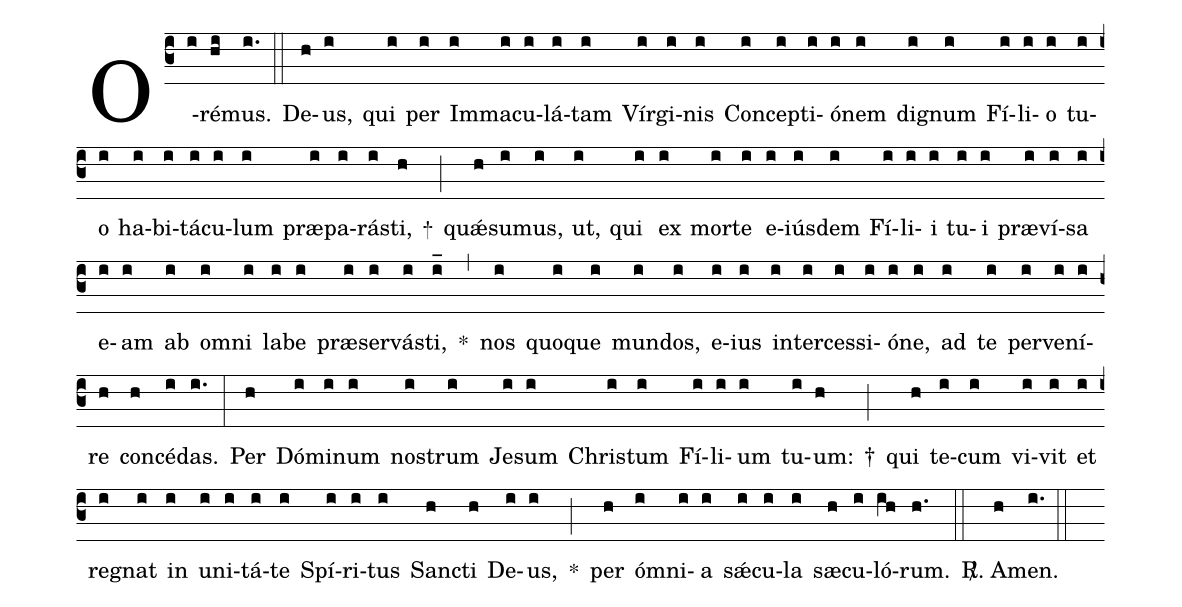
%%
(c3)
O(i)ré(hi)mus.(i.) (::)

De(h)us,(i) qui(i) per(i) Im(i)ma(i)cu(i)lá(i)tam(i) Vír(i)gi(i)nis(i) Con(i)cep(i)ti(i)ó(i)nem(i) di(i)gnum(i) Fí(i)li(i)o(i) tu(i)o(i) ha(i)bi(i)tá(i)cu(i)lum(i) præ(i)pa(i)rás(i)ti,(h) +(;)
quǽ(h)su(i)mus,(i) ut,(i) qui(i) ex(i) mor(i)te(i) e(i)iús(i)dem(i) Fí(i)li(i)i(i) tu(i)i(i) præ(i)ví(i)sa(i) e(i)am(i) ab(i) om(i)ni(i) la(i)be(i) præ(i)ser(i)vás(i)ti,(i_) *(,)
nos(i) quo(i)que(i) mun(i)dos,(i) e(i)ius(i) in(i)ter(i)ces(i)si(i)ó(i)ne,(i) ad(i) te(i) per(i)ve(i)ní(i)re(h) con(h)cé(i)das.(i.) (:)

Per(h) Dó(i)mi(i)num(i) nos(i)trum(i) Je(i)sum(i) Chris(i)tum(i)
Fí(i)li(i)um(i) tu(i)um:(h) †(;)

qui(h) te(i)cum(i) vi(i)vit(i) et(i) reg(i)nat(i) in(i) u(i)ni(i)tá(i)te(i)
Spí(i)ri(i)tus(i) San(h)cti(h) De(i)us,(i) *(;)
per(h) óm(i)ni(i)a(i) sǽ(i)cu(i)la(i) sæ(h)cu(i)ló(ih)rum.(h.) (::)

<sp>R/</sp>. A(h)men.(i.) (::)
